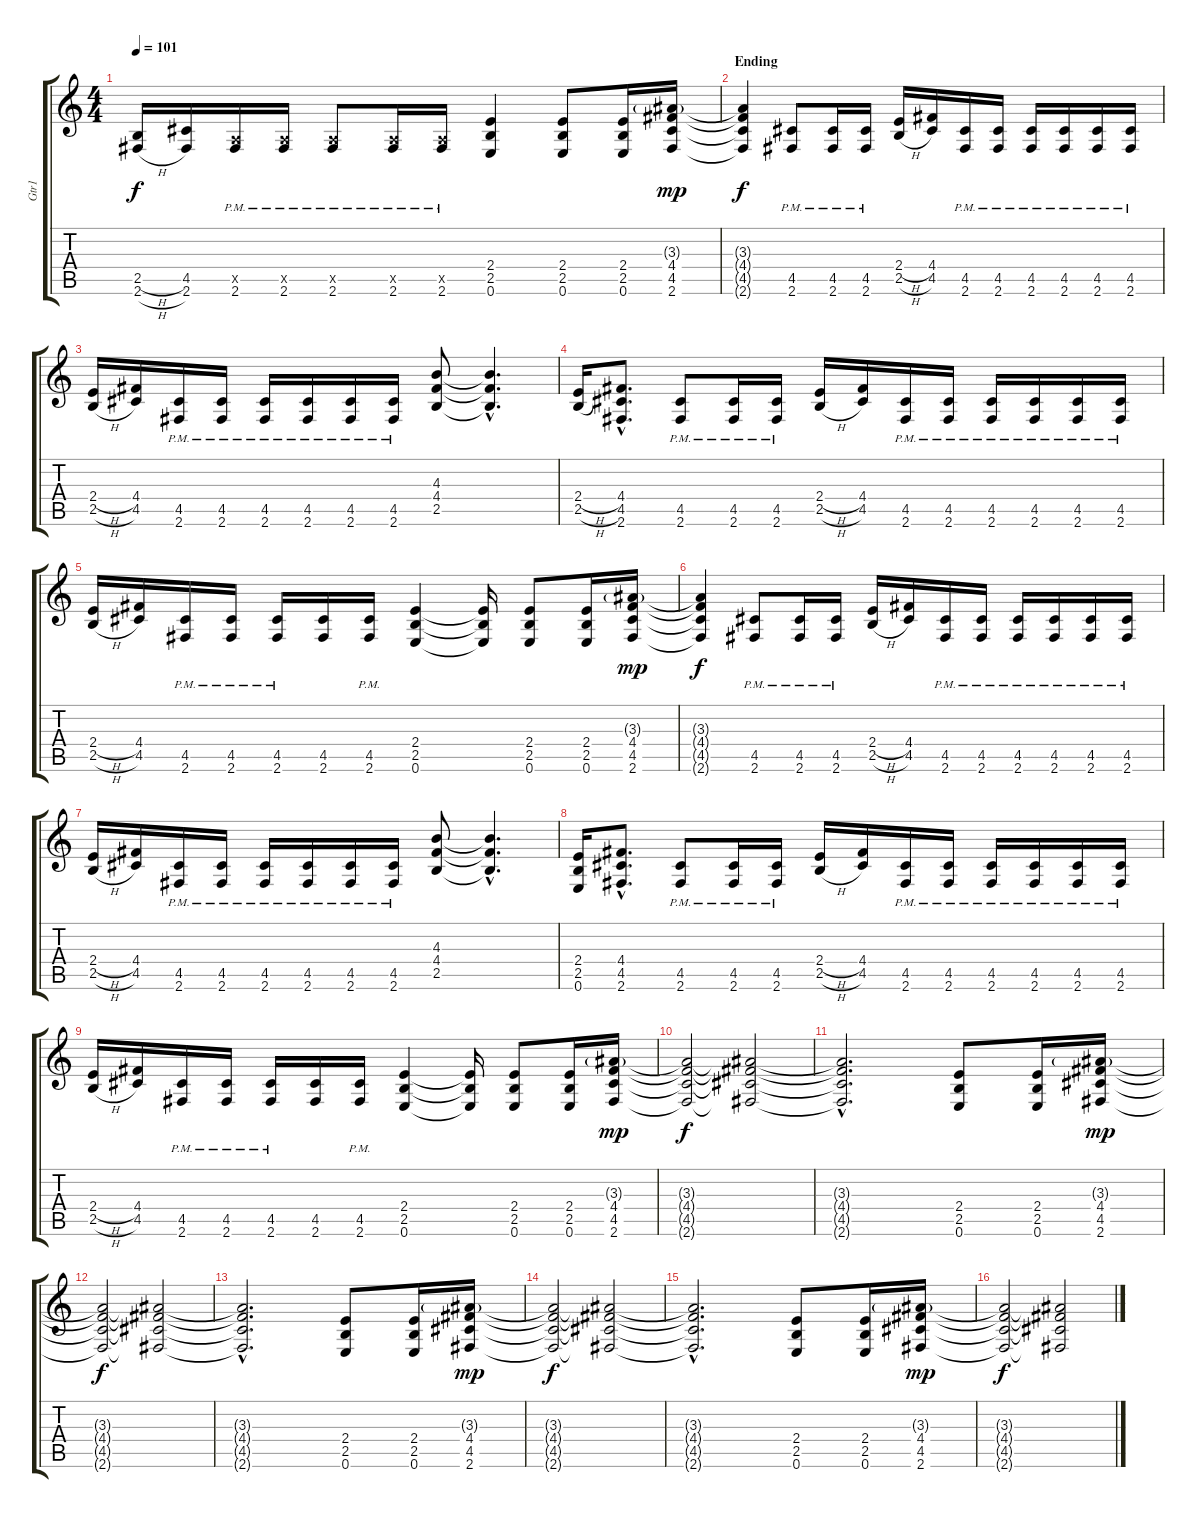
\track ("Gtr1" "Gtr1") {instrument distortionguitar}
\staff {score tabs}
\tuning (E4 B3 G3 D3 A2 E2) {hide}
\ts (4 4)
\tempo 101
\clef g2
\ks c
(2.5{h} 2.6{h}).16{dy f} (4.5 2.6).16 (0.5{x} 2.6{pm}).16 (0.5{x} 2.6{pm}).16 (0.5{x} 2.6{pm}).8 (0.5{x} 2.6{pm}).16 (0.5{x} 2.6{pm}).16 (2.4 2.5 0.6).4 (2.4 2.5 0.6).8 (2.4 2.5 0.6).16 (3.3{g} 4.4 4.5 2.6).16{dy mp} |
\section ("" "Ending")
(3.3{t} 4.4{t} 4.5{t} 2.6{t}).4{dy f} (4.5{pm} 2.6{pm}).8 (4.5{pm} 2.6{pm}).16 (4.5{pm} 2.6{pm}).16 (2.4{h} 2.5{h}).16 (4.4 4.5).16 (4.5{pm} 2.6{pm}).16 (4.5{pm} 2.6{pm}).16 (4.5{pm} 2.6{pm}).16 (4.5{pm} 2.6{pm}).16 (4.5{pm} 2.6{pm}).16 (4.5{pm} 2.6{pm}).16 |
(2.4{h} 2.5{h}).16 (4.4 4.5).16 (4.5{pm} 2.6{pm}).16 (4.5{pm} 2.6{pm}).16 (4.5{pm} 2.6{pm}).16 (4.5{pm} 2.6{pm}).16 (4.5{pm} 2.6{pm}).16 (4.5{pm} 2.6{pm}).16 (4.3 4.4 2.5).8 (4.3{hac t} 4.4{hac t} 2.5{hac t}).4{d} |
(2.4{h} 2.5{h}).16 (4.4{hac} 4.5{hac} 2.6{hac}).8{d} (4.5{pm} 2.6{pm}).8 (4.5{pm} 2.6{pm}).16 (4.5{pm} 2.6{pm}).16 (2.4{h} 2.5{h}).16 (4.4 4.5).16 (4.5{pm} 2.6{pm}).16 (4.5{pm} 2.6{pm}).16 (4.5{pm} 2.6{pm}).16 (4.5{pm} 2.6{pm}).16 (4.5{pm} 2.6{pm}).16 (4.5{pm} 2.6{pm}).16 |
(2.4{h} 2.5{h}).16 (4.4 4.5).16 (4.5{pm} 2.6{pm}).16 (4.5{pm} 2.6{pm}).16 (4.5{pm} 2.6{pm}).16 (4.5 2.6).16 (4.5{pm} 2.6{pm}).16 (2.4 2.5 0.6).4 (2.4{t} 2.5{t} 0.6{t}).16 (2.4 2.5 0.6).8 (2.4 2.5 0.6).16 (3.3{g} 4.4 4.5 2.6).16{dy mp} |
(3.3{t} 4.4{t} 4.5{t} 2.6{t}).4{dy f} (4.5{pm} 2.6{pm}).8 (4.5{pm} 2.6{pm}).16 (4.5{pm} 2.6{pm}).16 (2.4{h} 2.5{h}).16 (4.4 4.5).16 (4.5{pm} 2.6{pm}).16 (4.5{pm} 2.6{pm}).16 (4.5{pm} 2.6{pm}).16 (4.5{pm} 2.6{pm}).16 (4.5{pm} 2.6{pm}).16 (4.5{pm} 2.6{pm}).16 |
(2.4{h} 2.5{h}).16 (4.4 4.5).16 (4.5{pm} 2.6{pm}).16 (4.5{pm} 2.6{pm}).16 (4.5{pm} 2.6{pm}).16 (4.5{pm} 2.6{pm}).16 (4.5{pm} 2.6{pm}).16 (4.5{pm} 2.6{pm}).16 (4.3 4.4 2.5).8 (4.3{hac t} 4.4{hac t} 2.5{hac t}).4{d} |
(2.4 2.5 0.6).16 (4.4{hac} 4.5{hac} 2.6{hac}).8{d} (4.5{pm} 2.6{pm}).8 (4.5{pm} 2.6{pm}).16 (4.5{pm} 2.6{pm}).16 (2.4{h} 2.5{h}).16 (4.4 4.5).16 (4.5{pm} 2.6{pm}).16 (4.5{pm} 2.6{pm}).16 (4.5{pm} 2.6{pm}).16 (4.5{pm} 2.6{pm}).16 (4.5{pm} 2.6{pm}).16 (4.5{pm} 2.6{pm}).16 |
(2.4{h} 2.5{h}).16 (4.4 4.5).16 (4.5{pm} 2.6{pm}).16 (4.5{pm} 2.6{pm}).16 (4.5{pm} 2.6{pm}).16 (4.5 2.6).16 (4.5{pm} 2.6{pm}).16 (2.4 2.5 0.6).4 (2.4{t} 2.5{t} 0.6{t}).16 (2.4 2.5 0.6).8 (2.4 2.5 0.6).16 (3.3{g} 4.4 4.5 2.6).16{dy mp} |
(3.3{t} 4.4{t} 4.5{t} 2.6{t}).2{dy f} (3.3{t} 4.4{t} 4.5{t} 2.6{t}).2 |
(3.3{hac t} 4.4{hac t} 4.5{hac t} 2.6{hac t}).2{d} (2.4 2.5 0.6).8 (2.4 2.5 0.6).16 (3.3{g} 4.4 4.5 2.6).16{dy mp} |
(3.3{t} 4.4{t} 4.5{t} 2.6{t}).2{dy f} (3.3{t} 4.4{t} 4.5{t} 2.6{t}).2 |
(3.3{hac t} 4.4{hac t} 4.5{hac t} 2.6{hac t}).2{d} (2.4 2.5 0.6).8 (2.4 2.5 0.6).16 (3.3{g} 4.4 4.5 2.6).16{dy mp} |
(3.3{t} 4.4{t} 4.5{t} 2.6{t}).2{dy f} (3.3{t} 4.4{t} 4.5{t} 2.6{t}).2 |
(3.3{hac t} 4.4{hac t} 4.5{hac t} 2.6{hac t}).2{d} (2.4 2.5 0.6).8 (2.4 2.5 0.6).16 (3.3{g} 4.4 4.5 2.6).16{dy mp} |
(3.3{t} 4.4{t} 4.5{t} 2.6{t}).2{dy f} (3.3{t} 4.4{t} 4.5{t} 2.6{t}).2
